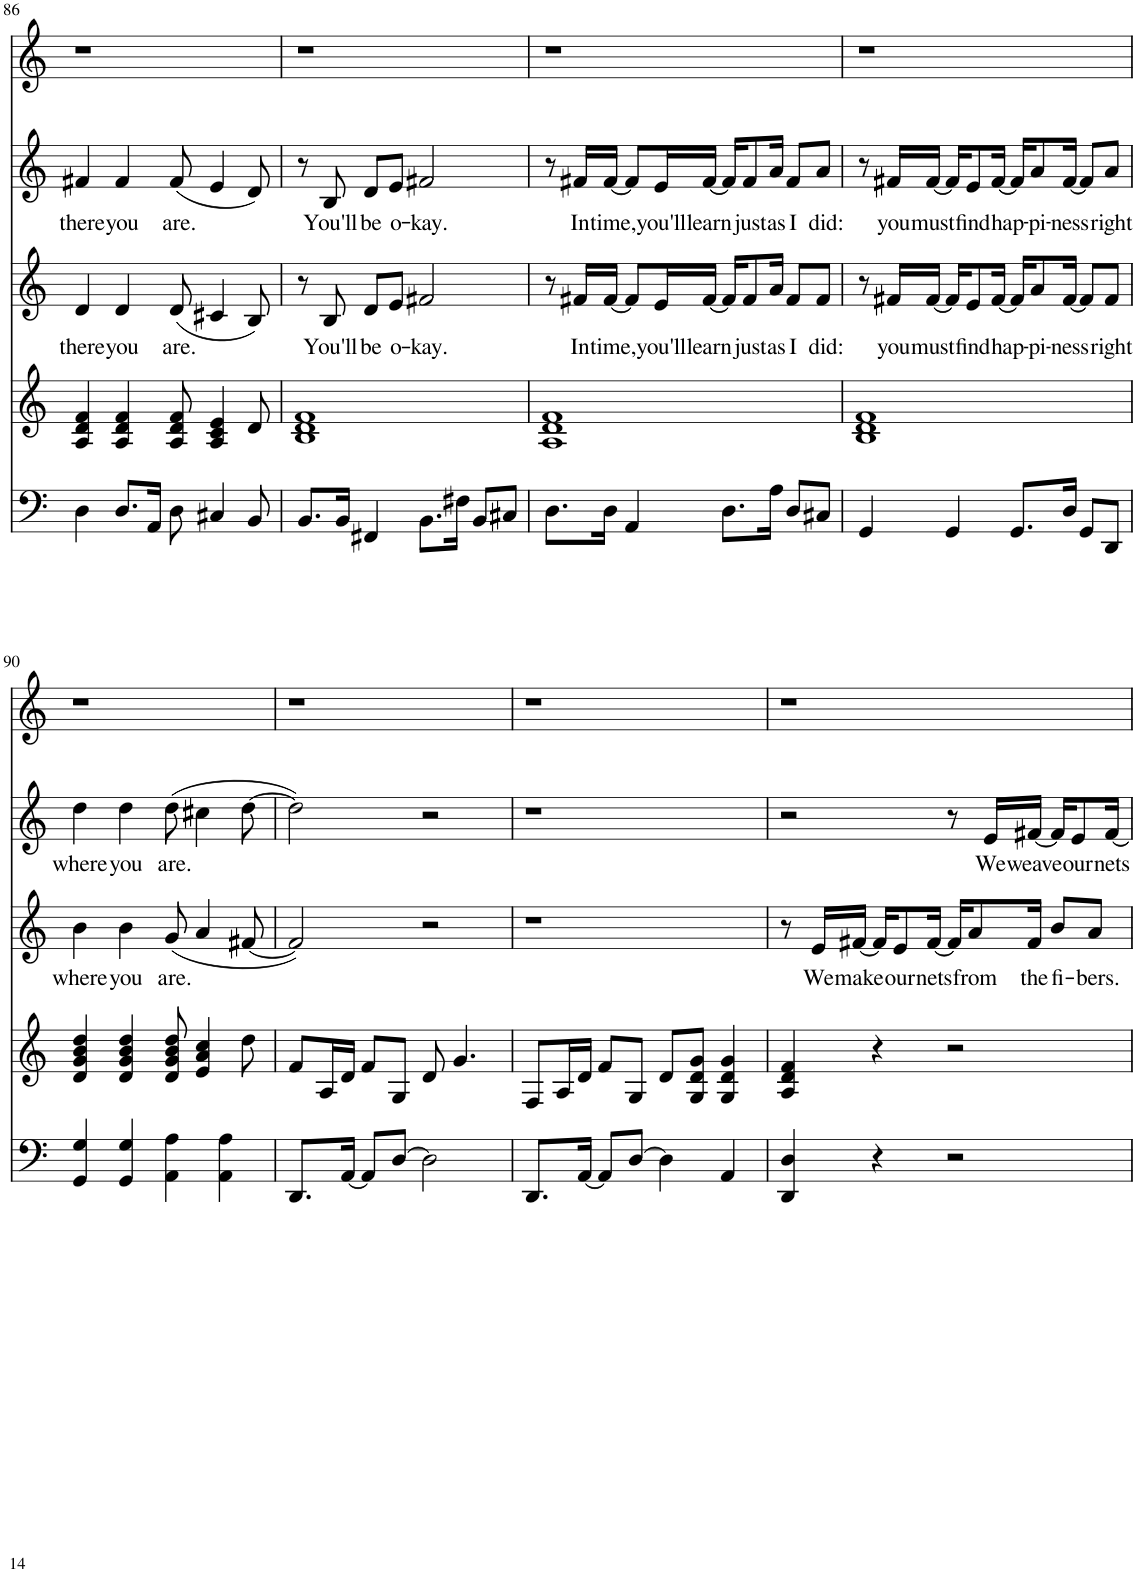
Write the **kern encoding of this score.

**kern	**kern	**kern	**text	**kern	**text	**kern
*part5	*part4	*part3	*part3	*part2	*part2	*part1
*staff5	*staff4	*staff3	*staff3	*staff2	*staff2	*staff1
*I"Piano	*I"Piano	*I"Part II	*	*I"Part I	*	*I"Solo
*I'Pno	*I'Pno	*	*	*	*	*
!!LO:PB:g=z
*clefF4	*clefG2	*clefG2	*	*clefG2	*	*clefG2
*k[]	*k[]	*k[]	*	*k[]	*	*k[]
*M4/4	*M4/4	*M4/4	*	*M4/4	*	*M4/4
=86	=86	=86	=86	=86	=86	=86
!	!	!	!LO:LY:b	!	!LO:LY:b	!
4D\	4A/ 4d/ 4f/	4d/	there	4f#X/	there	1r
!	!	!	!LO:LY:b	!	!LO:LY:b	!
8.D/L	4A/ 4d/ 4f/	4d/	you	4f#/	you	.
16AA/Jk	.	.	.	.	.	.
!	!	!	!LO:LY:b	!	!LO:LY:b	!
8D\	8A/ 8d/ 8f/	(8d/	are.	(8f#/	are.	.
4C#X/	4A/ 4c/ 4e/	4c#X/	.	4e/	.	.
8BB/	8d/	8B/)	.	8d/)	.	.
=87	=87	=87	=87	=87	=87	=87
8.BB/L	1B 1d 1f	8r	.	8r	.	1r
!	!	!	!LO:LY:b	!	!LO:LY:b	!
.	.	8B/	You'll	8B/	You'll	.
16BB/Jk	.	.	.	.	.	.
!	!	!	!LO:LY:b	!	!LO:LY:b	!
4FF#X/	.	8d/L	be	8d/L	be	.
!	!	!	!LO:LY:b	!	!LO:LY:b	!
.	.	8e/J	o-	8e/J	o-	.
!	!	!	!LO:LY:b	!	!LO:LY:b	!
8.BB\L	.	2f#X/	-kay.	2f#X/	-kay.	.
16F#X\Jk	.	.	.	.	.	.
8BB/L	.	.	.	.	.	.
8C#X/J	.	.	.	.	.	.
=88	=88	=88	=88	=88	=88	=88
8.D\L	1A 1d 1f	8r	.	8r	.	1r
!	!	!	!LO:LY:b	!	!LO:LY:b	!
.	.	16f#X/LL	In	16f#X/LL	In	.
!	!	!	!LO:LY:b	!	!LO:LY:b	!
16D\Jk	.	[16f#/JJ	time,	[16f#/JJ	time,	.
4AA/	.	8f#/L]	.	8f#/L]	.	.
!	!	!	!LO:LY:b	!	!LO:LY:b	!
.	.	16e/L	you'll	16e/L	you'll	.
!	!	!	!LO:LY:b	!	!LO:LY:b	!
.	.	[16f#/JJ	learn	[16f#/JJ	learn	.
8.D\L	.	16f#/KL]	.	16f#/KL]	.	.
!	!	!	!LO:LY:b	!	!LO:LY:b	!
.	.	8f#/	just	8f#/	just	.
!	!	!	!LO:LY:b	!	!LO:LY:b	!
16A\Jk	.	16a/Jk	as	16a/Jk	as	.
!	!	!	!LO:LY:b	!	!LO:LY:b	!
8D/L	.	8f#/L	I	8f#/L	I	.
!	!	!	!LO:LY:b	!	!LO:LY:b	!
8C#X/J	.	8f#/J	did:	8a/J	did:	.
=89	=89	=89	=89	=89	=89	=89
4GG/	1B 1d 1f	8r	.	8r	.	1r
!	!	!	!LO:LY:b	!	!LO:LY:b	!
.	.	16f#X/LL	you	16f#X/LL	you	.
!	!	!	!LO:LY:b	!	!LO:LY:b	!
.	.	[16f#/JJ	must	[16f#/JJ	must	.
4GG/	.	16f#/KL]	.	16f#/KL]	.	.
!	!	!	!LO:LY:b	!	!LO:LY:b	!
.	.	8e/	find	8e/	find	.
!	!	!	!LO:LY:b	!	!LO:LY:b	!
.	.	[16f#/Jk	hap-	[16f#/Jk	hap-	.
8.GG/L	.	16f#/KL]	.	16f#/KL]	.	.
!	!	!	!LO:LY:b	!	!LO:LY:b	!
.	.	8a/	-pi-	8a/	-pi-	.
!	!	!	!LO:LY:b	!	!LO:LY:b	!
16D/Jk	.	[16f#/Jk	-ness	[16f#/Jk	-ness	.
8GG/L	.	8f#/L]	.	8f#/L]	.	.
!	!	!	!LO:LY:b	!	!LO:LY:b	!
8DD/J	.	8f#/J	right	8a/J	right	.
!!LO:LB:g=z
=90	=90	=90	=90	=90	=90	=90
!	!	!	!LO:LY:b	!	!LO:LY:b	!
4GG/ 4G/	4d/ 4g/ 4b/ 4dd/	4b\	where	4dd\	where	1r
!	!	!	!LO:LY:b	!	!LO:LY:b	!
4GG/ 4G/	4d/ 4g/ 4b/ 4dd/	4b\	you	4dd\	you	.
!	!	!	!LO:LY:b	!	!LO:LY:b	!
4AA\ 4A\	8d/ 8g/ 8b/ 8dd/	(8g/	are.	(8dd\	are.	.
.	4e/ 4a/ 4cc/	4a/	.	4cc#X\	.	.
4AA\ 4A\	.	.	.	.	.	.
.	8dd\	[8f#X/	.	[8dd\	.	.
=91	=91	=91	=91	=91	=91	=91
8.DD/L	8f/L	2f#/])	.	2dd\])	.	1r
.	16A/L	.	.	.	.	.
[16AA/Jk	16d/JJ	.	.	.	.	.
8AA/L]	8f/L	.	.	.	.	.
[8D/J	8G/J	.	.	.	.	.
2D\]	8d/	2r	.	2r	.	.
.	4.g/	.	.	.	.	.
=92	=92	=92	=92	=92	=92	=92
8.DD/L	8F/L	1r	.	1r	.	1r
.	16A/L	.	.	.	.	.
[16AA/Jk	16d/JJ	.	.	.	.	.
8AA/L]	8f/L	.	.	.	.	.
[8D/J	8G/J	.	.	.	.	.
4D\]	8d/L	.	.	.	.	.
.	8G/ 8d/ 8g/J	.	.	.	.	.
4AA/	4G/ 4d/ 4g/	.	.	.	.	.
=93	=93	=93	=93	=93	=93	=93
4DD/ 4D/	4A/ 4d/ 4f/	8r	.	2r	.	1r
!	!	!	!LO:LY:b	!	!	!
.	.	16e/LL	We	.	.	.
!	!	!	!LO:LY:b	!	!	!
.	.	[16f#X/JJ	make	.	.	.
4r	4r	16f#/KL]	.	.	.	.
!	!	!	!LO:LY:b	!	!	!
.	.	8e/	our	.	.	.
!	!	!	!LO:LY:b	!	!	!
.	.	[16f#/Jk	nets	.	.	.
2r	2r	16f#/KL]	.	8r	.	.
!	!	!	!LO:LY:b	!	!	!
.	.	8a/	from	.	.	.
!	!	!	!	!	!LO:LY:b	!
.	.	.	.	16e/LL	We	.
!	!	!	!LO:LY:b	!	!LO:LY:b	!
.	.	16f#/Jk	the	[16f#X/JJ	weave	.
!	!	!	!LO:LY:b	!	!	!
.	.	8b/L	fi-	16f#/KL]	.	.
!	!	!	!	!	!LO:LY:b	!
.	.	.	.	8e/	our	.
!	!	!	!LO:LY:b	!	!	!
.	.	8a/J	-bers.	.	.	.
!	!	!	!	!	!LO:LY:b	!
.	.	.	.	[16f#/Jk	nets	.
=	=	=	=	=	=	=
*-	*-	*-	*-	*-	*-	*-
